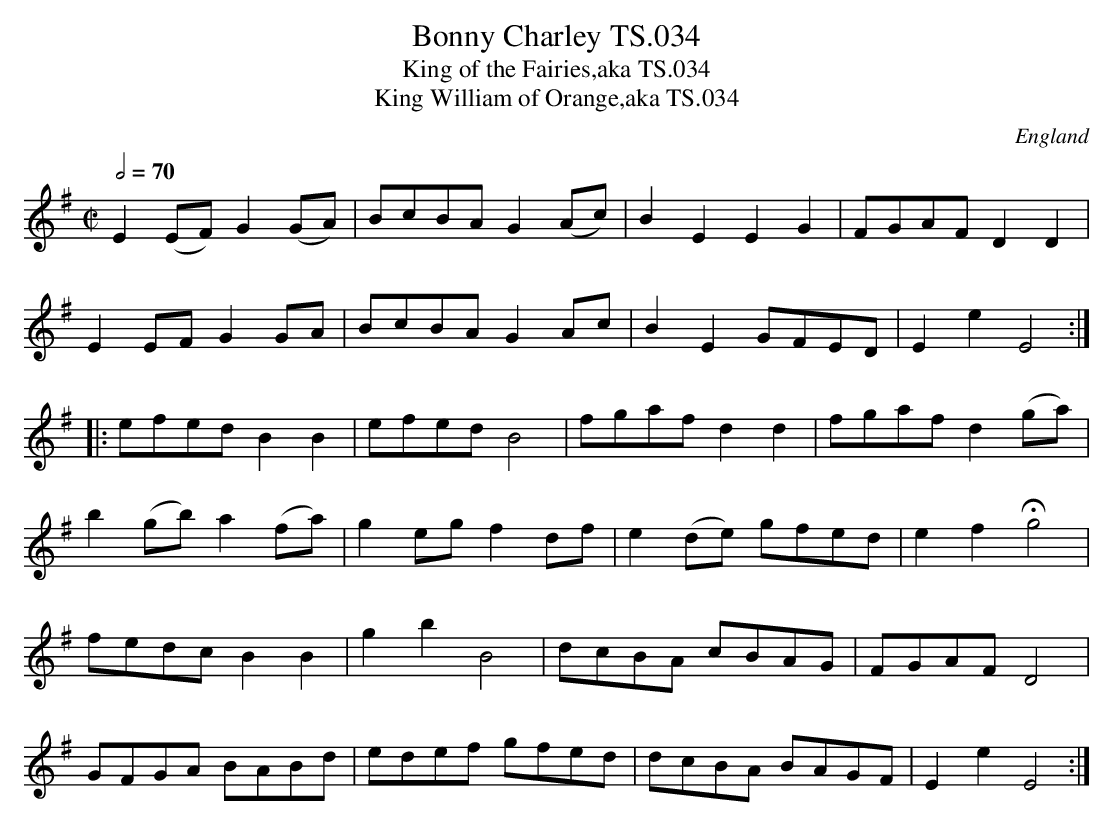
X:1
T:Bonny Charley TS.034
T:King of the Fairies,aka TS.034
T:King William of Orange,aka TS.034
M:C|
L:1/8
Q:1/2=70
O:England
notC:Prefixed as 'No.22' in MS
K:E minor
E2(EF)G2(GA)|BcBAG2(Ac)|B2E2E2G2|FGAFD2D2|!
E2EFG2GA|BcBAG2Ac|B2E2GFED|E2e2E4:|!
|:efedB2B2|efedB4|fgafd2d2|fgafd2(ga)|!
b2(gb)a2(fa)|g2egf2df|e2(de) gfed|e2f2Hg4|!
fedcB2B2|g2b2B4|dcBA cBAG|FGAFD4|!
GFGA BABd|edef gfed|dcBA BAGF|E2e2E4:|]
